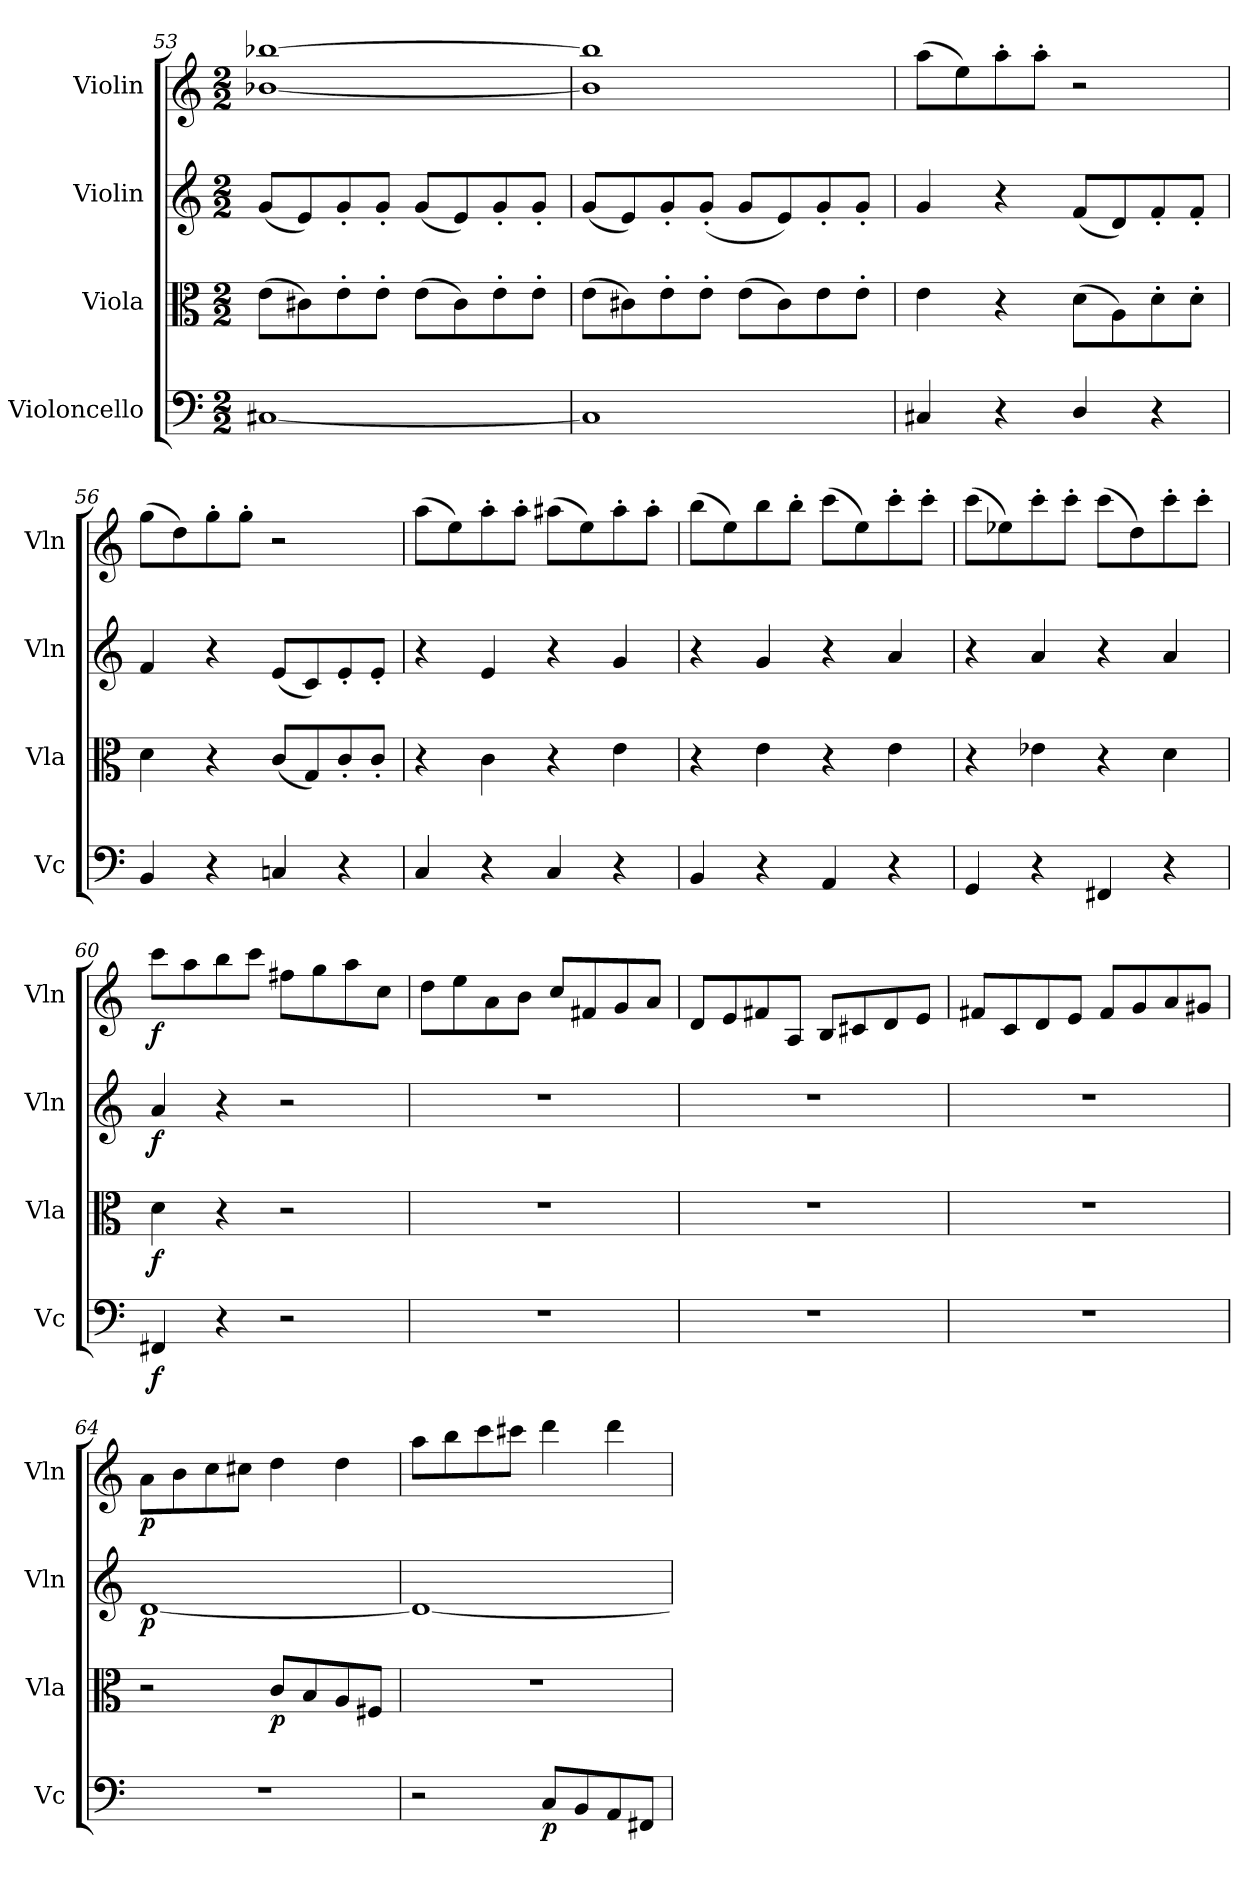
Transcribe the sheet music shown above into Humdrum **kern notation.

**kern	**dynam	**kern	**dynam	**kern	**dynam	**kern	**dynam
*part4	*part4	*part3	*part3	*part2	*part2	*part1	*part1
*staff4	*staff4	*staff3	*staff3	*staff2	*staff2	*staff1	*staff1
*I"Violoncello	*	*I"Viola	*	*I"Violin	*	*I"Violin	*
*I'Vc	*	*I'Vla	*	*I'Vln	*	*I'Vln	*
*clefF4	*	*clefC3	*	*clefG2	*	*clefG2	*
*k[]	*	*k[]	*	*k[]	*	*k[]	*
*M2/2	*	*M2/2	*	*M2/2	*	*M2/2	*
=53	=53	=53	=53	=53	=53	=53	=53
[1C#X	.	(8e\L	.	(8g/L	.	[1b-X [1bb-X	.
.	.	8c#X\)	.	8e/)	.	.	.
.	.	8e'\	.	8g'/	.	.	.
.	.	8e'\J	.	8g'/J	.	.	.
.	.	(8e\L	.	(8g/L	.	.	.
.	.	8c#\)	.	8e/)	.	.	.
.	.	8e'\	.	8g'/	.	.	.
.	.	8e'\J	.	8g'/J	.	.	.
=54	=54	=54	=54	=54	=54	=54	=54
1C#]	.	(8e\L	.	(8g/L	.	1b-] 1bb-]	.
.	.	8c#X\)	.	8e/)	.	.	.
.	.	8e'\	.	8g'/	.	.	.
.	.	8e'\J	.	(8g'/J	.	.	.
.	.	(8e\L	.	8g/L	.	.	.
.	.	8c#\)	.	8e/)	.	.	.
.	.	8e\	.	8g'/	.	.	.
.	.	8e'\J	.	8g'/J	.	.	.
=55	=55	=55	=55	=55	=55	=55	=55
4C#X/	.	4e\	.	4g/	.	(8aa\L	.
.	.	.	.	.	.	8ee\)	.
4r	.	4r	.	4r	.	8aa'\	.
.	.	.	.	.	.	8aa'\J	.
4D/	.	(8d\L	.	(8f/L	.	2r	.
.	.	8A\)	.	8d/)	.	.	.
4r	.	8d'\	.	8f'/	.	.	.
.	.	8d'\J	.	8f'/J	.	.	.
=56	=56	=56	=56	=56	=56	=56	=56
4BB/	.	4d\	.	4f/	.	(8gg\L	.
.	.	.	.	.	.	8dd\)	.
4r	.	4r	.	4r	.	8gg'\	.
.	.	.	.	.	.	8gg'\J	.
4Cn/	.	(8c/L	.	(8e/L	.	2r	.
.	.	8G/)	.	8c/)	.	.	.
4r	.	8c'/	.	8e'/	.	.	.
.	.	8c'/J	.	8e'/J	.	.	.
=57	=57	=57	=57	=57	=57	=57	=57
4C/	.	4r	.	4r	.	(8aa\L	.
.	.	.	.	.	.	8ee\)	.
4r	.	4c\	.	4e/	.	8aa'\	.
.	.	.	.	.	.	8aa'\J	.
4C/	.	4r	.	4r	.	(8aa#X\L	.
.	.	.	.	.	.	8ee\)	.
4r	.	4e\	.	4g/	.	8aa#'\	.
.	.	.	.	.	.	8aa#'\J	.
=58	=58	=58	=58	=58	=58	=58	=58
4BB/	.	4r	.	4r	.	(8bb\L	.
.	.	.	.	.	.	8ee\)	.
4r	.	4e\	.	4g/	.	8bb\	.
.	.	.	.	.	.	8bb'\J	.
4AA/	.	4r	.	4r	.	(8ccc\L	.
.	.	.	.	.	.	8ee\)	.
4r	.	4e\	.	4a/	.	8ccc'\	.
.	.	.	.	.	.	8ccc'\J	.
=59	=59	=59	=59	=59	=59	=59	=59
4GG/	.	4r	.	4r	.	(8ccc\L	.
.	.	.	.	.	.	8ee-X\)	.
4r	.	4e-X\	.	4a/	.	8ccc'\	.
.	.	.	.	.	.	8ccc'\J	.
4FF#X/	.	4r	.	4r	.	(8ccc\L	.
.	.	.	.	.	.	8dd\)	.
4r	.	4d\	.	4a/	.	8ccc'\	.
.	.	.	.	.	.	8ccc'\J	.
=60	=60	=60	=60	=60	=60	=60	=60
4FF#X/	f	4d\	f	4a/	f	8ccc\L	f
.	.	.	.	.	.	8aa\	.
4r	.	4r	.	4r	.	8bb\	.
.	.	.	.	.	.	8ccc\J	.
2r	.	2r	.	2r	.	8ff#X\L	.
.	.	.	.	.	.	8gg\	.
.	.	.	.	.	.	8aa\	.
.	.	.	.	.	.	8cc\J	.
=61	=61	=61	=61	=61	=61	=61	=61
1r	.	1r	.	1r	.	8dd\L	.
.	.	.	.	.	.	8ee\	.
.	.	.	.	.	.	8a\	.
.	.	.	.	.	.	8b\J	.
.	.	.	.	.	.	8cc/L	.
.	.	.	.	.	.	8f#X/	.
.	.	.	.	.	.	8g/	.
.	.	.	.	.	.	8a/J	.
=62	=62	=62	=62	=62	=62	=62	=62
1r	.	1r	.	1r	.	8d/L	.
.	.	.	.	.	.	8e/	.
.	.	.	.	.	.	8f#X/	.
.	.	.	.	.	.	8A/J	.
.	.	.	.	.	.	8B/L	.
.	.	.	.	.	.	8c#X/	.
.	.	.	.	.	.	8d/	.
.	.	.	.	.	.	8e/J	.
=63	=63	=63	=63	=63	=63	=63	=63
1r	.	1r	.	1r	.	8f#X/L	.
.	.	.	.	.	.	8c/	.
.	.	.	.	.	.	8d/	.
.	.	.	.	.	.	8e/J	.
.	.	.	.	.	.	8f#/L	.
.	.	.	.	.	.	8g/	.
.	.	.	.	.	.	8a/	.
.	.	.	.	.	.	8g#X/J	.
=64	=64	=64	=64	=64	=64	=64	=64
1r	.	2r	.	[1d	p	8a\L	p
.	.	.	.	.	.	8b\	.
.	.	.	.	.	.	8cc\	.
.	.	.	.	.	.	8cc#X\J	.
.	.	8c/L	p	.	.	4dd\	.
.	.	8B/	.	.	.	.	.
.	.	8A/	.	.	.	4dd\	.
.	.	8F#X/J	.	.	.	.	.
=65	=65	=65	=65	=65	=65	=65	=65
2r	.	1r	.	1d_	.	8aa\L	.
.	.	.	.	.	.	8bb\	.
.	.	.	.	.	.	8ccc\	.
.	.	.	.	.	.	8ccc#X\J	.
8C/L	p	.	.	.	.	4ddd\	.
8BB/	.	.	.	.	.	.	.
8AA/	.	.	.	.	.	4ddd\	.
8FF#X/J	.	.	.	.	.	.	.
=	=	=	=	=	=	=	=
*-	*-	*-	*-	*-	*-	*-	*-
